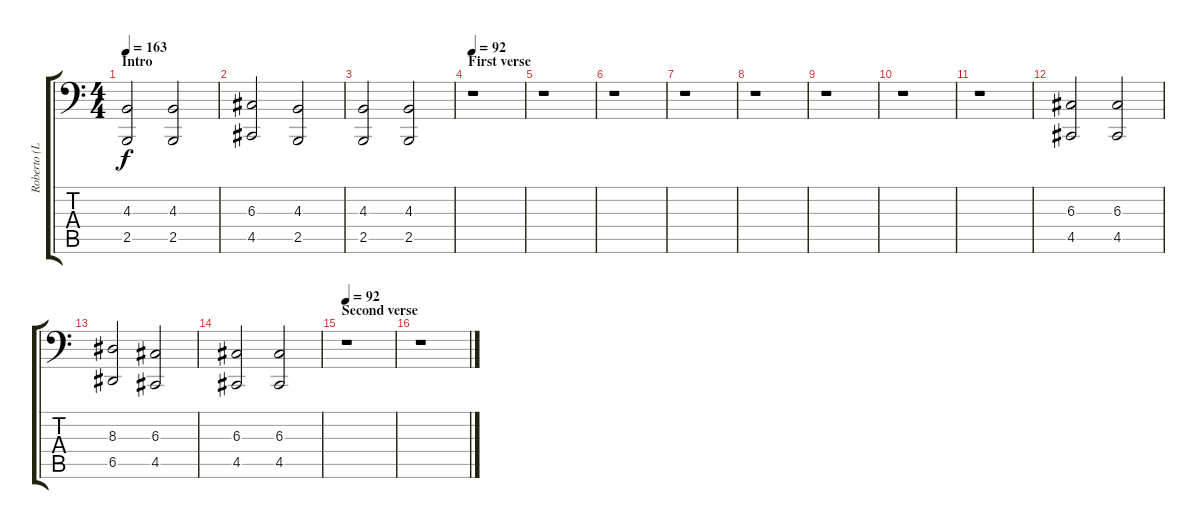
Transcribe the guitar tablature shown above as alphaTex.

\track ("Roberto (Low)" "Roberto (L") {instrument churchorgan}
\staff {score tabs}
\tuning (E3 B2 G2 D2 A1 E1) {hide}
\ts (4 4)
\section ("" "Intro")
\tempo 163
\tempo 92
\tempo 163
\clef f4
\ks c
(4.3 2.5).2{dy f instrument churchorgan} (4.3 2.5).2 |
(6.3 4.5).2 (4.3 2.5).2 |
(4.3 2.5).2 (4.3 2.5).2 |
\section ("" "First verse")
\tempo 92
r.1 |
r.1 |
r.1 |
r.1 |
r.1 |
r.1 |
r.1 |
r.1 |
(6.3 4.5).2 (6.3 4.5).2 |
(8.3 6.5).2 (6.3 4.5).2 |
(6.3 4.5).2 (6.3 4.5).2 |
\section ("" "Second verse")
\tempo 92
r.1 |
r.1
